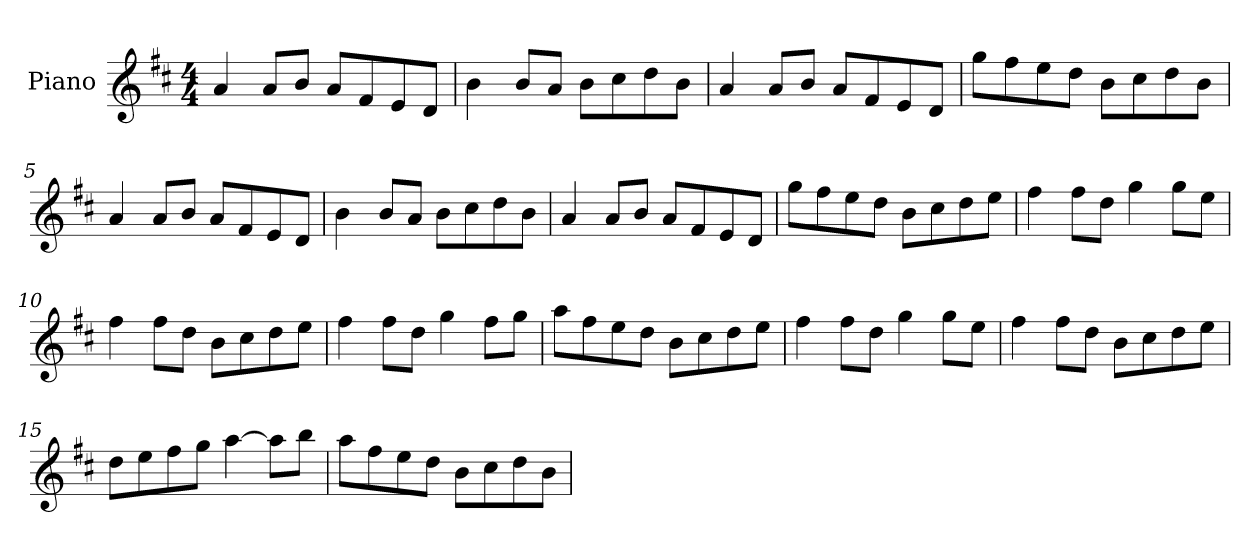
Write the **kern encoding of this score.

**kern
*part1
*staff1
*I"Piano
*I'Pno
*clefG2
*k[f#c#]
*D:
*M4/4
=1
4a/
8a/L
8b/J
8a/L
8f#/
8e/
8d/J
=2
4b\
8b/L
8a/J
8b\L
8cc#\
8dd\
8b\J
=3
4a/
8a/L
8b/J
8a/L
8f#/
8e/
8d/J
=4
8gg\L
8ff#\
8ee\
8dd\J
8b\L
8cc#\
8dd\
8b\J
=5
4a/
8a/L
8b/J
8a/L
8f#/
8e/
8d/J
=6
4b\
8b/L
8a/J
8b\L
8cc#\
8dd\
8b\J
=7
4a/
8a/L
8b/J
8a/L
8f#/
8e/
8d/J
=8
8gg\L
8ff#\
8ee\
8dd\J
8b\L
8cc#\
8dd\
8ee\J
=9
4ff#\
8ff#\L
8dd\J
4gg\
8gg\L
8ee\J
=10
4ff#\
8ff#\L
8dd\J
8b\L
8cc#\
8dd\
8ee\J
=11
4ff#\
8ff#\L
8dd\J
4gg\
8ff#\L
8gg\J
=12
8aa\L
8ff#\
8ee\
8dd\J
8b\L
8cc#\
8dd\
8ee\J
=13
4ff#\
8ff#\L
8dd\J
4gg\
8gg\L
8ee\J
=14
4ff#\
8ff#\L
8dd\J
8b\L
8cc#\
8dd\
8ee\J
=15
8dd\L
8ee\
8ff#\
8gg\J
[4aa\
8aa\L]
8bb\J
=16
8aa\L
8ff#\
8ee\
8dd\J
8b\L
8cc#\
8dd\
8b\J
=
*-
